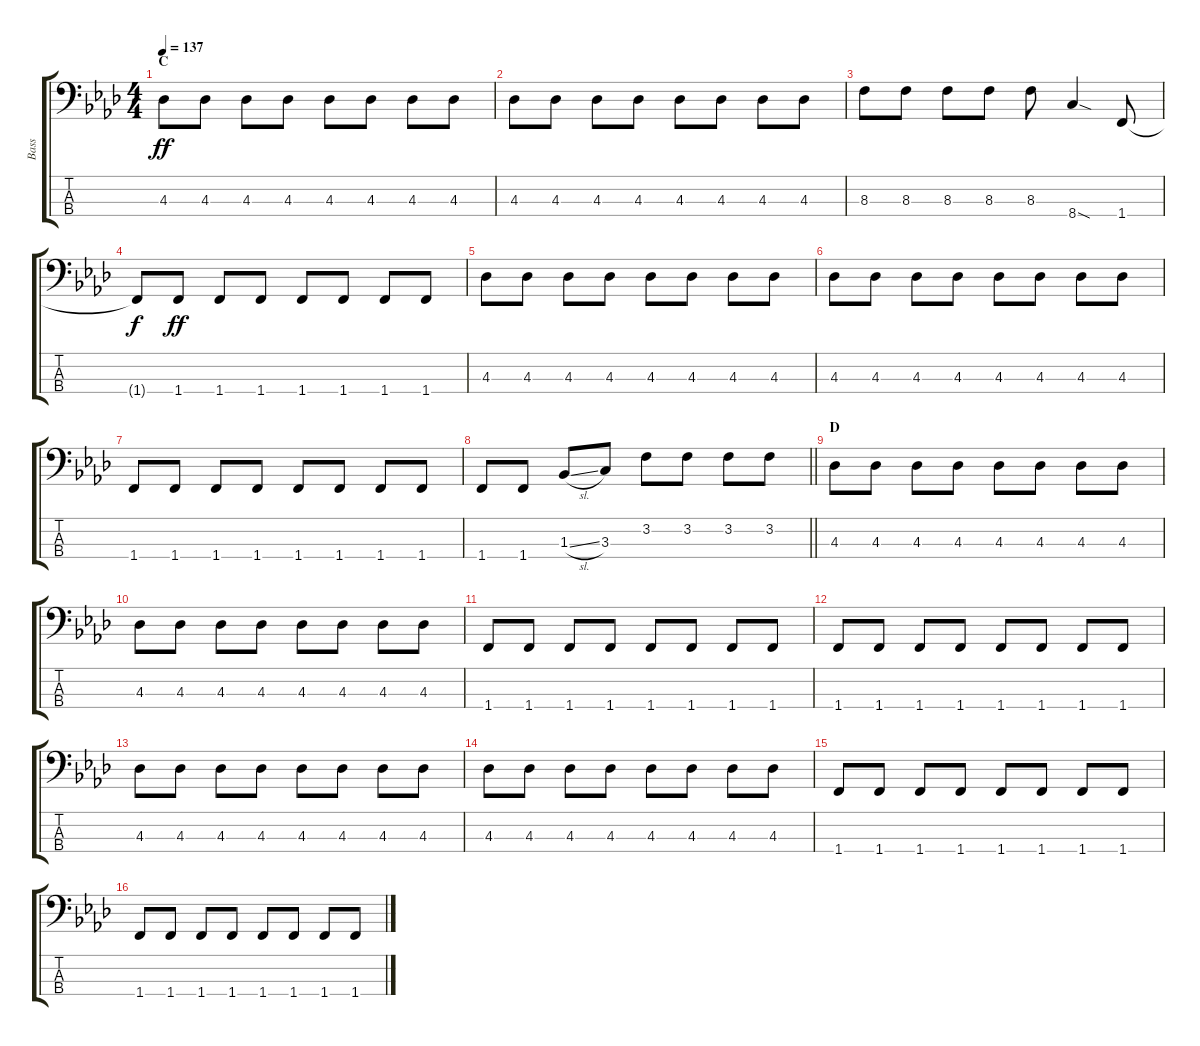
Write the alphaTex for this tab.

\track ("Bass" "Bass") {instrument electricbasspick}
\staff {score tabs}
\tuning (G2 D2 A1 E1) {hide}
\ts (4 4)
\section ("" "C")
\tempo 137
\clef f4
\ks ab
4.3.8{dy ff} 4.3.8 4.3.8 4.3.8 4.3.8 4.3.8 4.3.8 4.3.8 |
4.3.8 4.3.8 4.3.8 4.3.8 4.3.8 4.3.8 4.3.8 4.3.8 |
8.3.8 8.3.8 8.3.8 8.3.8 8.3.8 8.4{sod}.4 1.4.8 |
1.4{t}.8{dy f} 1.4.8{dy ff} 1.4.8 1.4.8 1.4.8 1.4.8 1.4.8 1.4.8 |
4.3.8 4.3.8 4.3.8 4.3.8 4.3.8 4.3.8 4.3.8 4.3.8 |
4.3.8 4.3.8 4.3.8 4.3.8 4.3.8 4.3.8 4.3.8 4.3.8 |
1.4.8 1.4.8 1.4.8 1.4.8 1.4.8 1.4.8 1.4.8 1.4.8 |
\barLineRight lightlight
1.4.8 1.4.8 1.3{sl}.8 3.3.8 3.2.8 3.2.8 3.2.8 3.2.8 |
\section ("" "D")
4.3.8 4.3.8 4.3.8 4.3.8 4.3.8 4.3.8 4.3.8 4.3.8 |
4.3.8 4.3.8 4.3.8 4.3.8 4.3.8 4.3.8 4.3.8 4.3.8 |
1.4.8 1.4.8 1.4.8 1.4.8 1.4.8 1.4.8 1.4.8 1.4.8 |
1.4.8 1.4.8 1.4.8 1.4.8 1.4.8 1.4.8 1.4.8 1.4.8 |
4.3.8 4.3.8 4.3.8 4.3.8 4.3.8 4.3.8 4.3.8 4.3.8 |
4.3.8 4.3.8 4.3.8 4.3.8 4.3.8 4.3.8 4.3.8 4.3.8 |
1.4.8 1.4.8 1.4.8 1.4.8 1.4.8 1.4.8 1.4.8 1.4.8 |
1.4.8 1.4.8 1.4.8 1.4.8 1.4.8 1.4.8 1.4.8 1.4.8
